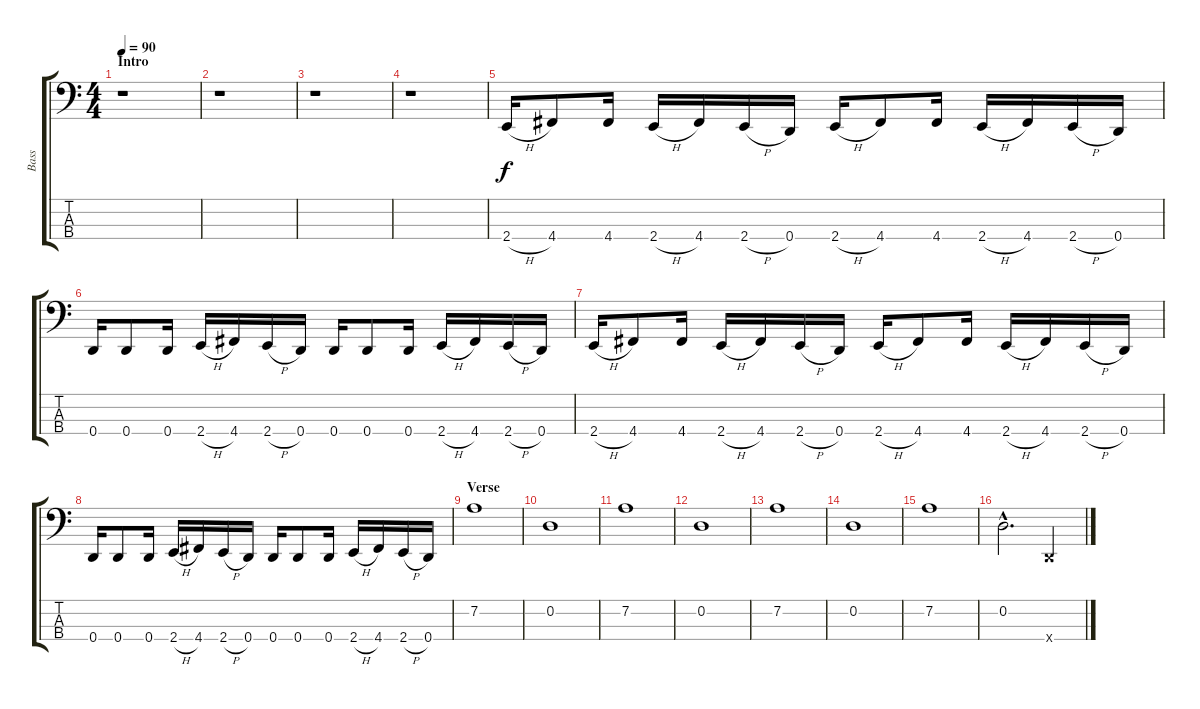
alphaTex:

\track ("Bass" "Bass") {instrument electricbassfinger}
\staff {score tabs}
\tuning (G2 D2 A1 D1) {hide}
\ts (4 4)
\section ("" "Intro")
\tempo 90
\clef f4
\ks c
r.1{dy f instrument electricbassfinger} |
r.1 |
r.1 |
r.1 |
2.4{h}.16 4.4.8 4.4.16 2.4{h}.16 4.4.16 2.4{h}.16 0.4.16 2.4{h}.16 4.4.8 4.4.16 2.4{h}.16 4.4.16 2.4{h}.16 0.4.16 |
0.4.16 0.4.8 0.4.16 2.4{h}.16 4.4.16 2.4{h}.16 0.4.16 0.4.16 0.4.8 0.4.16 2.4{h}.16 4.4.16 2.4{h}.16 0.4.16 |
2.4{h}.16 4.4.8 4.4.16 2.4{h}.16 4.4.16 2.4{h}.16 0.4.16 2.4{h}.16 4.4.8 4.4.16 2.4{h}.16 4.4.16 2.4{h}.16 0.4.16 |
0.4.16 0.4.8 0.4.16 2.4{h}.16 4.4.16 2.4{h}.16 0.4.16 0.4.16 0.4.8 0.4.16 2.4{h}.16 4.4.16 2.4{h}.16 0.4.16 |
\section ("" "Verse")
7.2.1 |
0.2.1 |
7.2.1 |
0.2.1 |
7.2.1 |
0.2.1 |
7.2.1 |
0.2{hac}.2{d} 0.4{x}.4
